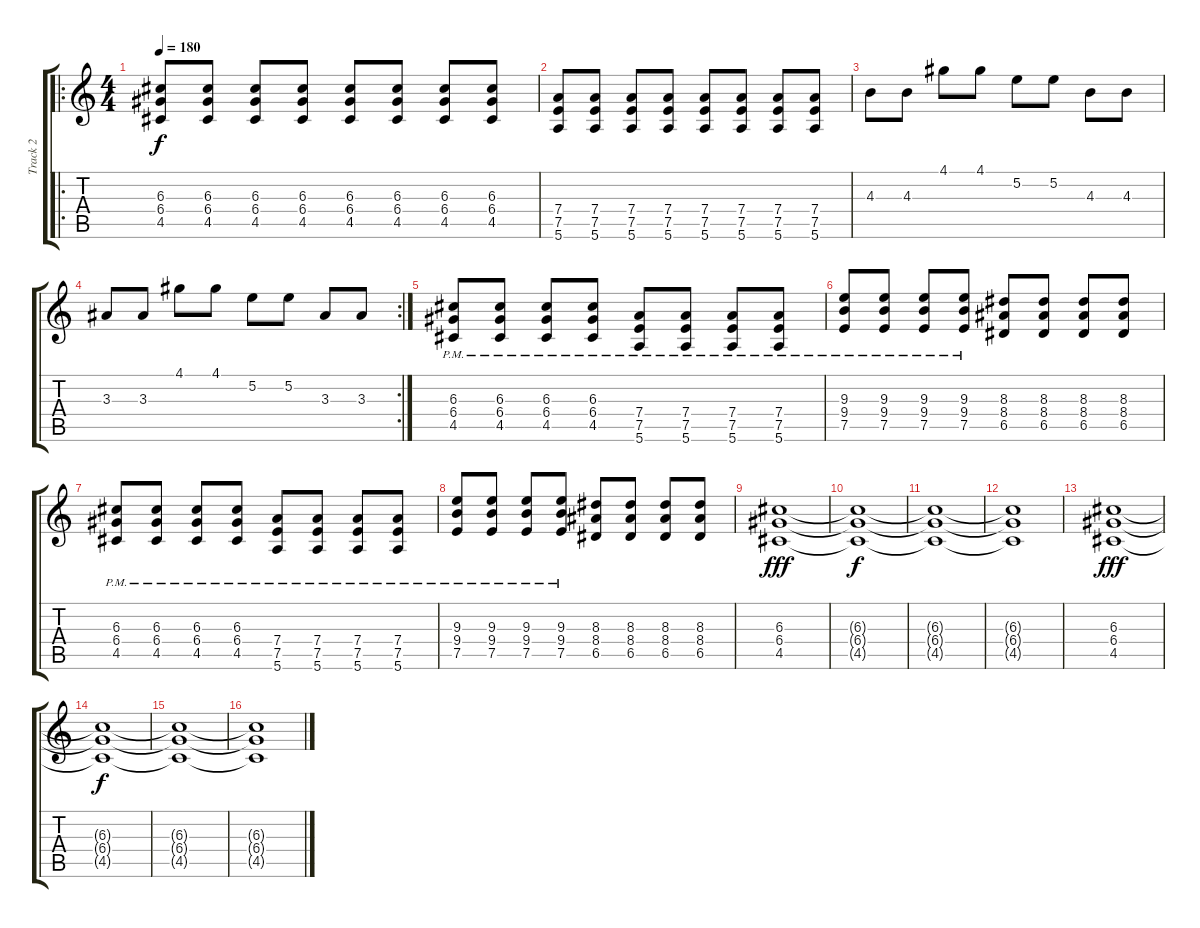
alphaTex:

\track ("Track 2" "Track 2") {instrument overdrivenguitar}
\staff {score tabs}
\tuning (E4 B3 G3 D3 A2 E2) {hide}
\ro
\ts (4 4)
\tempo 180
\clef g2
\ks c
(6.3 6.4 4.5).8{dy f} (6.3 6.4 4.5).8 (6.3 6.4 4.5).8 (6.3 6.4 4.5).8 (6.3 6.4 4.5).8 (6.3 6.4 4.5).8 (6.3 6.4 4.5).8 (6.3 6.4 4.5).8 |
(7.4 7.5 5.6).8 (7.4 7.5 5.6).8 (7.4 7.5 5.6).8 (7.4 7.5 5.6).8 (7.4 7.5 5.6).8 (7.4 7.5 5.6).8 (7.4 7.5 5.6).8 (7.4 7.5 5.6).8 |
4.3.8 4.3.8 4.1.8 4.1.8 5.2.8 5.2.8 4.3.8 4.3.8 |
\rc 2
3.3.8 3.3.8 4.1.8 4.1.8 5.2.8 5.2.8 3.3.8 3.3.8 |
(6.3{pm} 6.4{pm} 4.5{pm}).8 (6.3{pm} 6.4{pm} 4.5{pm}).8 (6.3{pm} 6.4{pm} 4.5{pm}).8 (6.3{pm} 6.4{pm} 4.5{pm}).8 (7.4{pm} 7.5{pm} 5.6{pm}).8 (7.4{pm} 7.5{pm} 5.6{pm}).8 (7.4{pm} 7.5{pm} 5.6{pm}).8 (7.4{pm} 7.5{pm} 5.6{pm}).8 |
(9.3{pm} 9.4{pm} 7.5{pm}).8 (9.3{pm} 9.4{pm} 7.5{pm}).8 (9.3{pm} 9.4{pm} 7.5{pm}).8 (9.3{pm} 9.4{pm} 7.5{pm}).8 (8.3 8.4 6.5).8 (8.3 8.4 6.5).8 (8.3 8.4 6.5).8 (8.3 8.4 6.5).8 |
(6.3{pm} 6.4{pm} 4.5{pm}).8 (6.3{pm} 6.4{pm} 4.5{pm}).8 (6.3{pm} 6.4{pm} 4.5{pm}).8 (6.3{pm} 6.4{pm} 4.5{pm}).8 (7.4{pm} 7.5{pm} 5.6{pm}).8 (7.4{pm} 7.5{pm} 5.6{pm}).8 (7.4{pm} 7.5{pm} 5.6{pm}).8 (7.4{pm} 7.5{pm} 5.6).8 |
(9.3{pm} 9.4{pm} 7.5{pm}).8 (9.3{pm} 9.4{pm} 7.5{pm}).8 (9.3{pm} 9.4{pm} 7.5{pm}).8 (9.3{pm} 9.4{pm} 7.5{pm}).8 (8.3 8.4 6.5).8 (8.3 8.4 6.5).8 (8.3 8.4 6.5).8 (8.3 8.4 6.5).8 |
(6.3 6.4 4.5).1{dy fff} |
(6.3{t} 6.4{t} 4.5{t}).1{dy f} |
(6.3{t} 6.4{t} 4.5{t}).1 |
(6.3{t} 6.4{t} 4.5{t}).1 |
(6.3 6.4 4.5).1{dy fff} |
(6.3{t} 6.4{t} 4.5{t}).1{dy f} |
(6.3{t} 6.4{t} 4.5{t}).1 |
(6.3{t} 6.4{t} 4.5{t}).1
